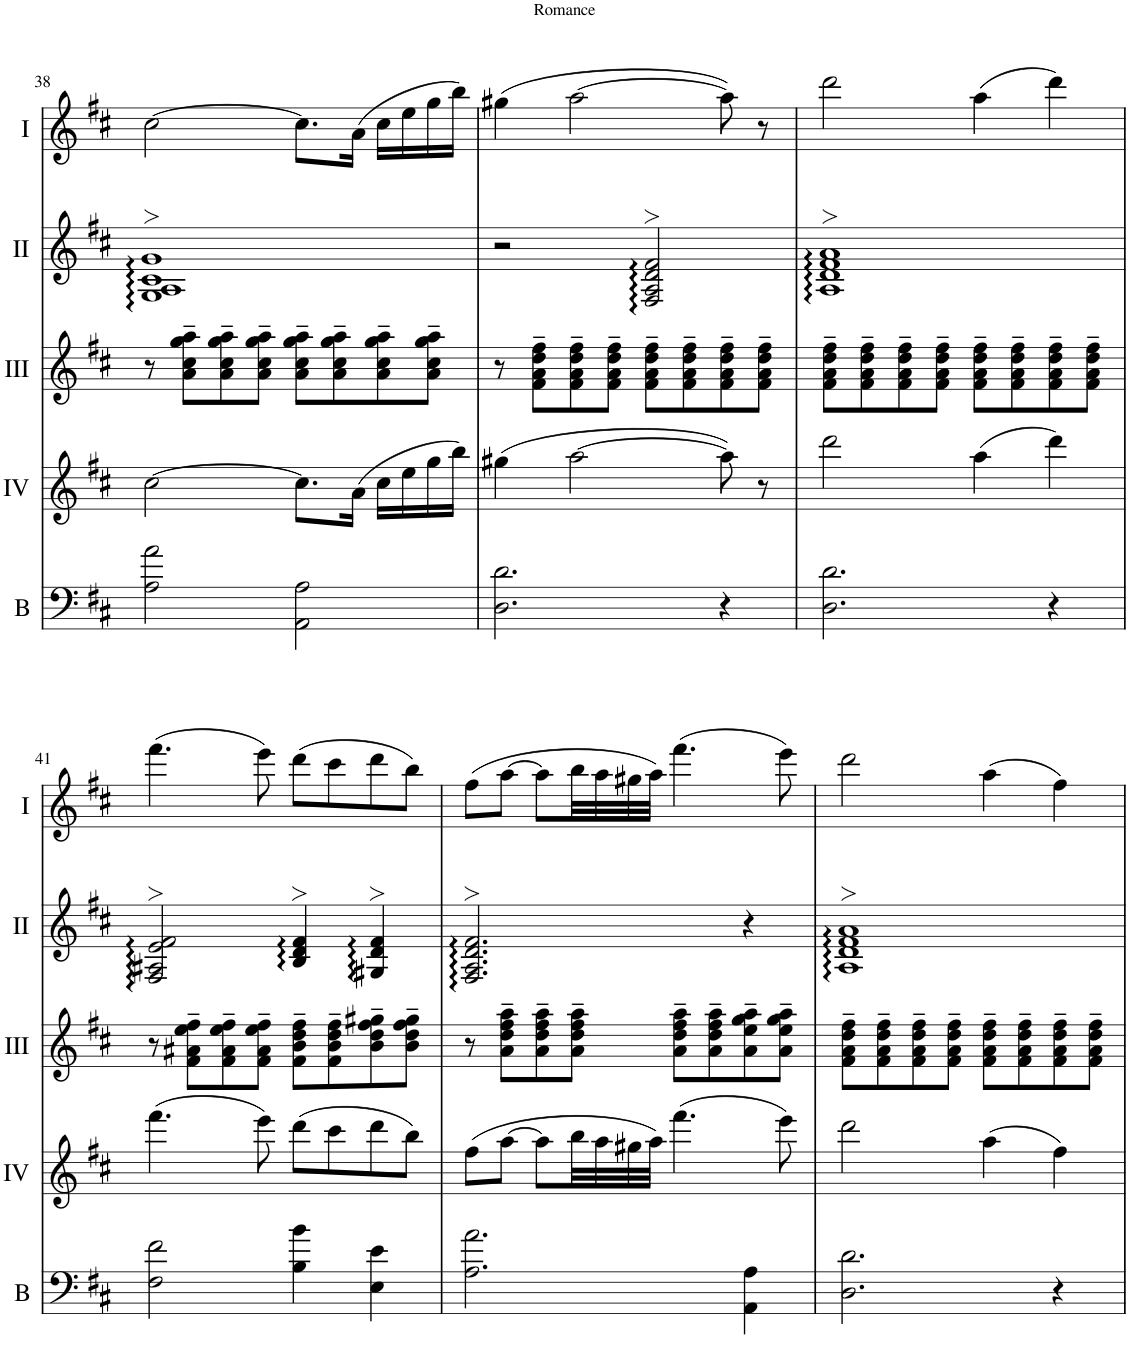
**kern	**kern	**kern	**kern	**kern
*part5	*part4	*part3	*part2	*part1
*staff5	*staff4	*staff3	*staff2	*staff1
*I"Bass	*I"Acc. 4	*I"Acc. 3	*I"Acc. 2	*I"Acc. 1
*I'B	*	*	*	*
!!LO:PB:g=z
*clefF4	*clefG2	*clefG2	*clefG2	*clefG2
*Trd7c12	*Trd7c12	*Trd7c12	*	*
*k[f#c#]	*k[f#c#]	*k[f#c#]	*k[f#c#]	*k[f#c#]
*M4/4	*M4/4	*M4/4	*M4/4	*M4/4
*met(c)	*met(c)	*met(c)	*met(c)	*met(c)
=38	=38	=38	=38	=38
2A\ 2a\	[2cc#\	8r	1G> 1A> 1c#> 1g>	[2cc#\
.	.	8a\~ 8cc#\~ 8gg\~ 8aa\~L	.	.
.	.	8a\~ 8cc#\~ 8gg\~ 8aa\~	.	.
.	.	8a\~ 8cc#\~ 8gg\~ 8aa\~J	.	.
2AA\ 2A\	8.cc#\L]	8a\~ 8cc#\~ 8gg\~ 8aa\~L	.	8.cc#\L]
.	.	8a\~ 8cc#\~ 8gg\~ 8aa\~	.	.
.	(16a\Jk	.	.	(16a\Jk
.	16cc#\LL	8a\~ 8cc#\~ 8gg\~ 8aa\~	.	16cc#\LL
.	16ee\	.	.	16ee\
.	16gg\	8a\~ 8cc#\~ 8gg\~ 8aa\~J	.	16gg\
.	16bb\JJ)	.	.	16bb\JJ)
=39	=39	=39	=39	=39
2.D\ 2.d\	(4gg#X\	8r	2r	(4gg#X\
.	.	8f#\~ 8a\~ 8dd\~ 8ff#\~L	.	.
.	[2aa\	8f#\~ 8a\~ 8dd\~ 8ff#\~	.	[2aa\
.	.	8f#\~ 8a\~ 8dd\~ 8ff#\~J	.	.
.	.	8f#\~ 8a\~ 8dd\~ 8ff#\~L	2F#/> 2A/> 2d/> 2f#/>	.
.	.	8f#\~ 8a\~ 8dd\~ 8ff#\~	.	.
4r	8aa\])	8f#\~ 8a\~ 8dd\~ 8ff#\~	.	8aa\])
.	8r	8f#\~ 8a\~ 8dd\~ 8ff#\~J	.	8r
=40	=40	=40	=40	=40
2.D\ 2.d\	2ddd\	8f#\~ 8a\~ 8dd\~ 8ff#\~L	1A> 1d> 1f#> 1a>	2ddd\
.	.	8f#\~ 8a\~ 8dd\~ 8ff#\~	.	.
.	.	8f#\~ 8a\~ 8dd\~ 8ff#\~	.	.
.	.	8f#\~ 8a\~ 8dd\~ 8ff#\~J	.	.
.	(4aa\	8f#\~ 8a\~ 8dd\~ 8ff#\~L	.	(4aa\
.	.	8f#\~ 8a\~ 8dd\~ 8ff#\~	.	.
4r	4ddd\)	8f#\~ 8a\~ 8dd\~ 8ff#\~	.	4ddd\)
.	.	8f#\~ 8a\~ 8dd\~ 8ff#\~J	.	.
!!LO:LB:g=z
=41	=41	=41	=41	=41
2F#\ 2f#\	(4.fff#\	8r	2F#/> 2A#X/> 2e/> 2f#/>	(4.fff#\
.	.	8f#\~ 8a#X\~ 8ee\~ 8ff#\~L	.	.
.	.	8f#\~ 8a#\~ 8ee\~ 8ff#\~	.	.
.	8eee\)	8f#\~ 8a#\~ 8ee\~ 8ff#\~J	.	8eee\)
4B\ 4b\	(8ddd\L	8f#\~ 8b\~ 8dd\~ 8ff#\~L	4B/> 4d/> 4f#/>	(8ddd\L
.	8ccc#\	8f#\~ 8b\~ 8dd\~ 8ff#\~	.	8ccc#\
4E\ 4e\	8ddd\	8b\~ 8dd\~ 8ff#\~ 8gg#X\~	4G#X/> 4d/> 4f#/>	8ddd\
.	8bb\J)	8b\~ 8dd\~ 8ff#\~ 8gg#\~J	.	8bb\J)
=42	=42	=42	=42	=42
2.A\ 2.a\	(8ff#\L	8r	2.F#/> 2.A/> 2.d/> 2.f#/>	(8ff#\L
.	[8aa\J	8a\~ 8dd\~ 8ff#\~ 8aa\~L	.	[8aa\J
.	8aa\L]	8a\~ 8dd\~ 8ff#\~ 8aa\~	.	8aa\L]
.	32bb\LL	8a\~ 8dd\~ 8ff#\~ 8aa\~J	.	32bb\LL
.	32aa\	.	.	32aa\
.	32gg#X\	.	.	32gg#X\
.	32aa\JJJ)	.	.	32aa\JJJ)
.	(4.fff#\	8a\~ 8dd\~ 8ff#\~ 8aa\~L	.	(4.fff#\
.	.	8a\~ 8dd\~ 8ff#\~ 8aa\~	.	.
4AA\ 4A\	.	8a\~ 8ee\~ 8gg\~ 8aa\~	4r	.
.	8eee\)	8a\~ 8ee\~ 8gg\~ 8aa\~J	.	8eee\)
=43	=43	=43	=43	=43
2.D\ 2.d\	2ddd\	8f#\~ 8a\~ 8dd\~ 8ff#\~L	1A> 1d> 1f#> 1a>	2ddd\
.	.	8f#\~ 8a\~ 8dd\~ 8ff#\~	.	.
.	.	8f#\~ 8a\~ 8dd\~ 8ff#\~	.	.
.	.	8f#\~ 8a\~ 8dd\~ 8ff#\~J	.	.
.	(4aa\	8f#\~ 8a\~ 8dd\~ 8ff#\~L	.	(4aa\
.	.	8f#\~ 8a\~ 8dd\~ 8ff#\~	.	.
4r	4ff#\)	8f#\~ 8a\~ 8dd\~ 8ff#\~	.	4ff#\)
.	.	8f#\~ 8a\~ 8dd\~ 8ff#\~J	.	.
=	=	=	=	=
*-	*-	*-	*-	*-
